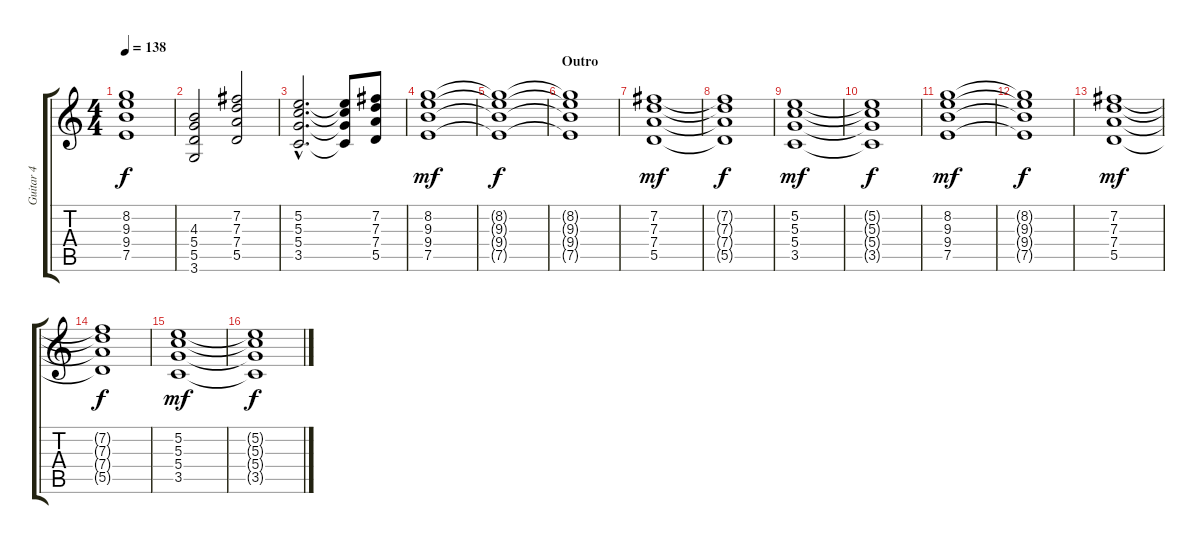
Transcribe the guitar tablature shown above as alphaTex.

\track ("Guitar 4" "Guitar 4") {instrument distortionguitar}
\staff {score tabs}
\tuning (E4 B3 G3 D3 A2 E2) {hide}
\ts (4 4)
\tempo 138
\clef g2
\ks c
(8.2 9.3 9.4 7.5).1{dy f volume 16} |
(4.3 5.4 5.5 3.6).2 (7.2 7.3 7.4 5.5).2 |
(5.2{hac} 5.3{hac} 5.4{hac} 3.5{hac}).2{d} (5.2{t} 5.3{t} 5.4{t} 3.5{t}).8 (7.2 7.3 7.4 5.5).8 |
(8.2 9.3 9.4 7.5).1{dy mf} |
(8.2{t} 9.3{t} 9.4{t} 7.5{t}).1{dy f volume 12} |
\section ("" "Outro")
(8.2{t} 9.3{t} 9.4{t} 7.5{t}).1 |
(7.2 7.3 7.4 5.5).1{dy mf} |
(7.2{t} 7.3{t} 7.4{t} 5.5{t}).1{dy f} |
(5.2 5.3 5.4 3.5).1{dy mf} |
(5.2{t} 5.3{t} 5.4{t} 3.5{t}).1{dy f} |
(8.2 9.3 9.4 7.5).1{dy mf} |
(8.2{t} 9.3{t} 9.4{t} 7.5{t}).1{dy f} |
(7.2 7.3 7.4 5.5).1{dy mf} |
(7.2{t} 7.3{t} 7.4{t} 5.5{t}).1{dy f} |
(5.2 5.3 5.4 3.5).1{dy mf} |
(5.2{t} 5.3{t} 5.4{t} 3.5{t}).1{dy f}
